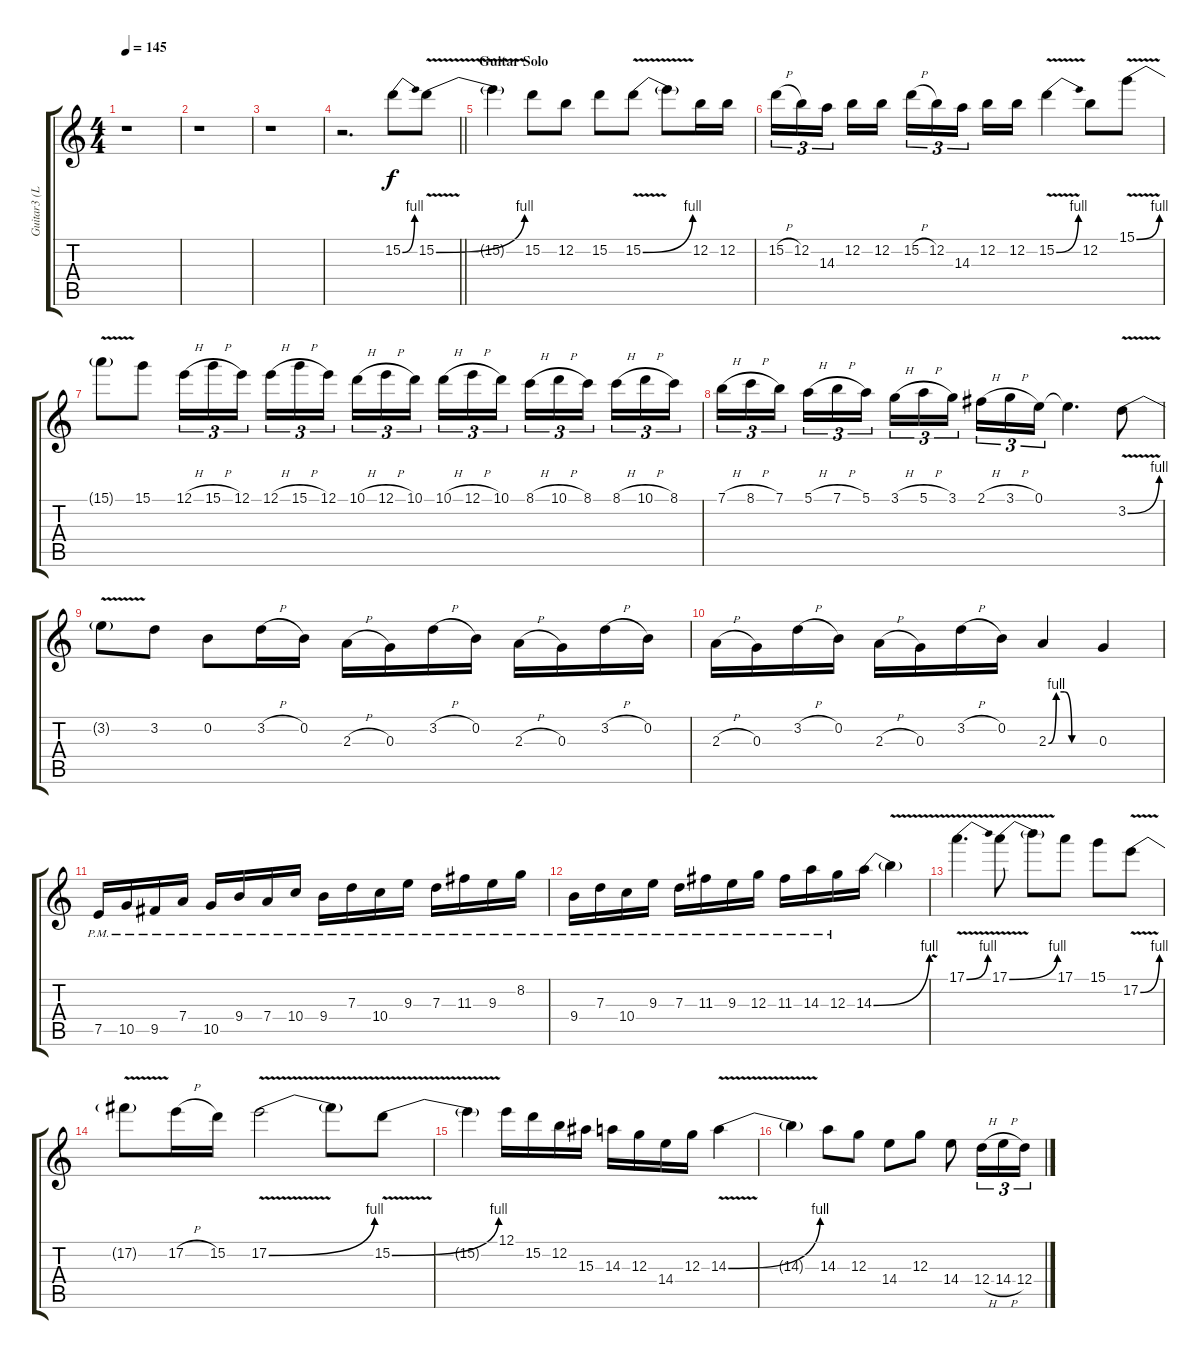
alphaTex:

\track ("Guitar3 (Lead)" "Guitar3 (L") {instrument distortionguitar}
\staff {score tabs}
\tuning (E4 B3 G3 D3 A2 E2) {hide}
\ts (4 4)
\tempo 145
\clef g2
\ks c
r.1{dy f} |
r.1 |
r.1 |
\barLineRight lightlight
r.2{d} 15.2{be (bend 0 0 60 4)}.8 15.2{be (bend 0 0 60 4) v}.8 |
\section ("" "Guitar Solo")
15.2{t}.4 15.2.8 12.2.8 15.2.8 15.2{be (bend 0 0 60 4) v}.8 15.2{t}.8 12.2.16 12.2.16 |
15.2{h}.16{tu (3 2)} 12.2.16{tu (3 2)} 14.3.16{tu (3 2) beam splitsecondary} 12.2.16 12.2.16 15.2{h}.16{tu (3 2)} 12.2.16{tu (3 2)} 14.3.16{tu (3 2) beam splitsecondary} 12.2.16 12.2.16 15.2{be (bend 0 0 60 4) v}.4 12.2.8 15.1{be (bend 0 0 60 4) v}.8 |
15.1{t}.8 15.1.8 12.1{h}.16{tu (3 2)} 15.1{h}.16{tu (3 2)} 12.1.16{tu (3 2) beam splitsecondary} 12.1{h}.16{tu (3 2)} 15.1{h}.16{tu (3 2)} 12.1.16{tu (3 2)} 10.1{h}.16{tu (3 2)} 12.1{h}.16{tu (3 2)} 10.1.16{tu (3 2) beam splitsecondary} 10.1{h}.16{tu (3 2)} 12.1{h}.16{tu (3 2)} 10.1.16{tu (3 2)} 8.1{h}.16{tu (3 2)} 10.1{h}.16{tu (3 2)} 8.1.16{tu (3 2) beam splitsecondary} 8.1{h}.16{tu (3 2)} 10.1{h}.16{tu (3 2)} 8.1.16{tu (3 2)} |
7.1{h}.16{tu (3 2)} 8.1{h}.16{tu (3 2)} 7.1.16{tu (3 2) beam splitsecondary} 5.1{h}.16{tu (3 2)} 7.1{h}.16{tu (3 2)} 5.1.16{tu (3 2)} 3.1{h}.16{tu (3 2)} 5.1{h}.16{tu (3 2)} 3.1.16{tu (3 2) beam splitsecondary} 2.1{h}.16{tu (3 2)} 3.1{h}.16{tu (3 2)} 0.1.16{tu (3 2)} 0.1{t}.4{d} 3.2{be (bend 0 0 60 4) v}.8 |
3.2{t}.8 3.2.8 0.2.8 3.2{h}.16 0.2.16 2.3{h}.16 0.3.16 3.2{h}.16 0.2.16 2.3{h}.16 0.3.16 3.2{h}.16 0.2.16 |
2.3{h}.16 0.3.16 3.2{h}.16 0.2.16 2.3{h}.16 0.3.16 3.2{h}.16 0.2.16 2.3{be (custom 0 0 10 4 20 4 30 0 60 0)}.4 0.3.4 |
7.5{pm}.16 10.5{pm}.16 9.5{pm}.16 7.4{pm}.16 10.5{pm}.16 9.4{pm}.16 7.4{pm}.16 10.4{pm}.16 9.4{pm}.16 7.3{pm}.16 10.4{pm}.16 9.3{pm}.16 7.3{pm}.16 11.3{pm}.16 9.3{pm}.16 8.2{pm}.16 |
9.4{pm}.16 7.3{pm}.16 10.4{pm}.16 9.3{pm}.16 7.3{pm}.16 11.3{pm}.16 9.3{pm}.16 12.3{pm}.16 11.3{pm}.16 14.3{pm}.16 12.3{pm}.16 14.3{be (bend 0 0 60 4)}.16 14.3{v t}.4 |
17.1{be (bend 0 0 60 4) v}.4{d} 17.1{be (bend 0 0 60 4) v}.8 17.1{t}.8 17.1.8 15.1.8 17.2{be (bend 0 0 60 4) v}.8 |
17.2{t}.8 17.2{h}.16 15.2.16 17.2{be (bend 0 0 60 4) v}.2 17.2{t}.8 15.2{be (bend 0 0 60 4) v}.8 |
15.2{t}.4 12.1.16 15.2.16 12.2.16 15.3.16 14.3.16 12.3.16 14.4.16 12.3.16 14.3{be (bend 0 0 60 4) v}.4 |
14.3{t}.4 14.3.8 12.3.8 14.4.8 12.3.8 14.4.8 12.4{h}.16{tu (3 2)} 14.4{h}.16{tu (3 2)} 12.4.16{tu (3 2)}
